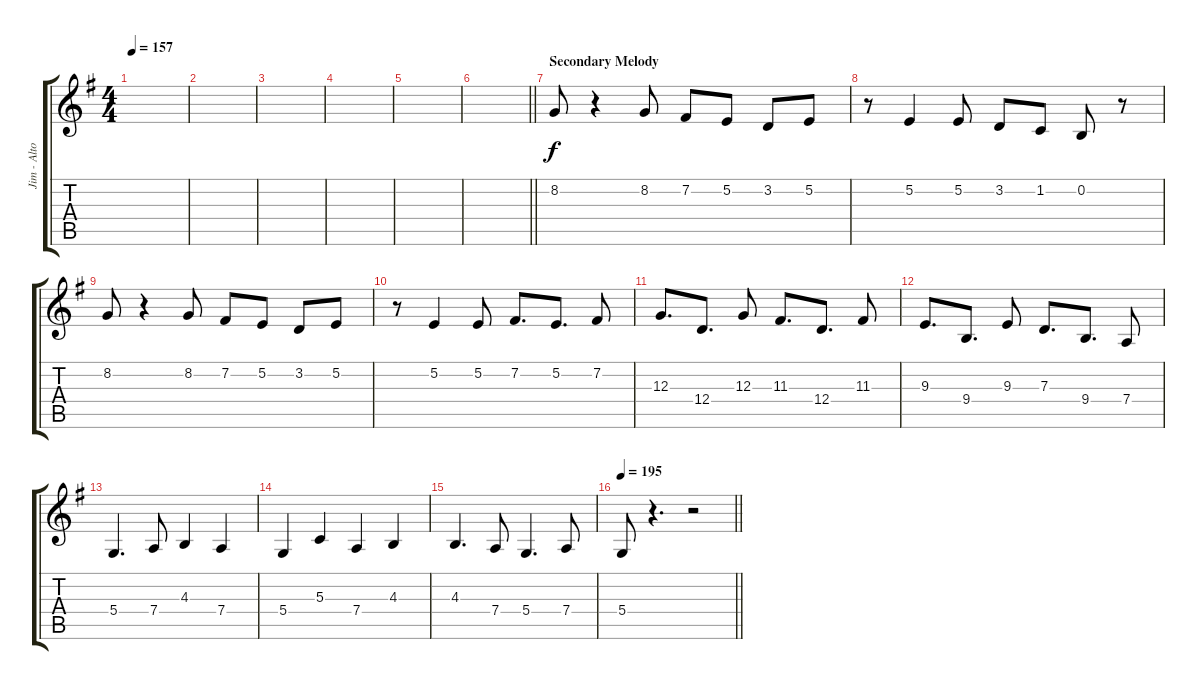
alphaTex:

\track ("Jim - Alto Sax" "Jim - Alto") {instrument altosax}
\staff {score tabs}
\tuning (E4 B3 G3 D3 A2 E2) {hide}
\ts (4 4)
\tempo 157
\clef g2
\ks g
|
|
|
|
|
\barLineRight lightlight
|
\section ("" "Secondary Melody")
8.2.8 r.4 8.2.8 7.2.8 5.2.8 3.2.8 5.2.8 |
r.8 5.2.4 5.2.8 3.2.8 1.2.8 0.2.8 r.8 |
8.2.8 r.4 8.2.8 7.2.8 5.2.8 3.2.8 5.2.8 |
r.8 5.2.4 5.2.8 7.2.8{d} 5.2.8{d} 7.2.8 |
12.3.8{d} 12.4.8{d} 12.3.8 11.3.8{d} 12.4.8{d} 11.3.8 |
9.3.8{d} 9.4.8{d} 9.3.8 7.3.8{d} 9.4.8{d} 7.4.8 |
5.4.4{d} 7.4.8 4.3.4 7.4.4 |
5.4.4 5.3.4 7.4.4 4.3.4 |
4.3.4{d} 7.4.8 5.4.4{d} 7.4.8 |
\tempo 195
\barLineRight lightlight
5.4.8 r.4{d} r.2
